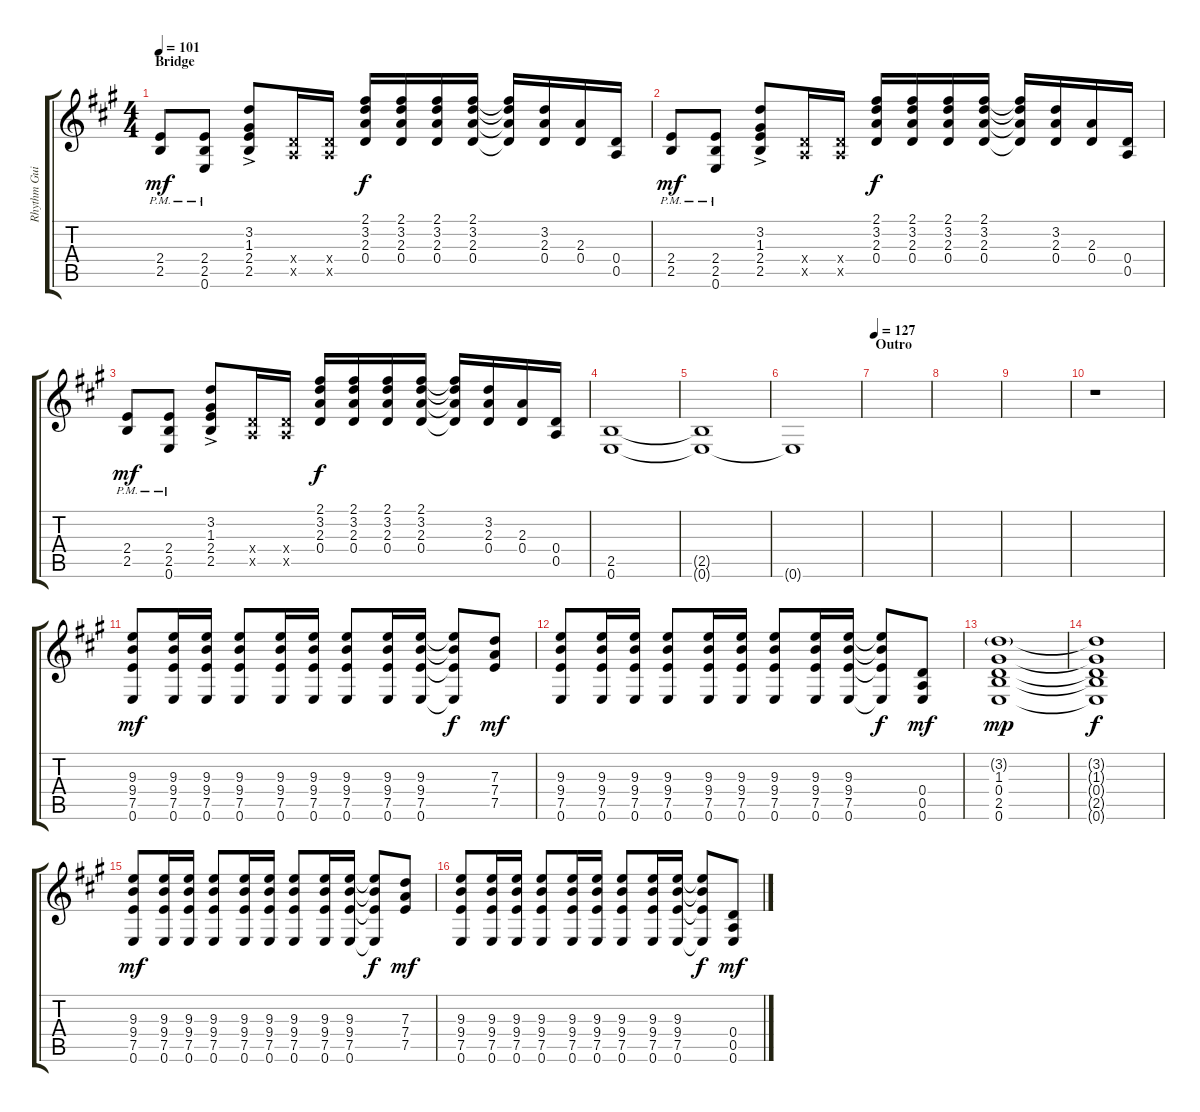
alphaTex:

\track ("Rhythm Guitar" "Rhythm Gui") {instrument overdrivenguitar}
\staff {score tabs}
\tuning (E4 B3 G3 D3 A2 E2) {hide}
\ts (4 4)
\section ("" "Bridge")
\tempo 101
\clef g2
\ks a
(2.4{pm} 2.5{pm}).8{dy mf} (2.4{pm} 2.5{pm} 0.6{pm}).8 (3.2{ac} 1.3{ac} 2.4{ac} 2.5{ac}).8 (0.4{x} 0.5{x}).16 (0.4{x} 0.5{x}).16 (2.1 3.2 2.3 0.4).16{dy f} (2.1 3.2 2.3 0.4).16 (2.1 3.2 2.3 0.4).16 (2.1 3.2 2.3 0.4).16 (2.1{t} 3.2{t} 2.3{t} 0.4{t}).16 (3.2 2.3 0.4).16 (2.3 0.4).16 (0.4 0.5).16 |
(2.4{pm} 2.5{pm}).8{dy mf} (2.4{pm} 2.5{pm} 0.6{pm}).8 (3.2{ac} 1.3{ac} 2.4{ac} 2.5{ac}).8 (0.4{x} 0.5{x}).16 (0.4{x} 0.5{x}).16 (2.1 3.2 2.3 0.4).16{dy f} (2.1 3.2 2.3 0.4).16 (2.1 3.2 2.3 0.4).16 (2.1 3.2 2.3 0.4).16 (2.1{t} 3.2{t} 2.3{t} 0.4{t}).16 (3.2 2.3 0.4).16 (2.3 0.4).16 (0.4 0.5).16 |
(2.4{pm} 2.5{pm}).8{dy mf} (2.4{pm} 2.5{pm} 0.6{pm}).8 (3.2{ac} 1.3{ac} 2.4{ac} 2.5{ac}).8 (0.4{x} 0.5{x}).16 (0.4{x} 0.5{x}).16 (2.1 3.2 2.3 0.4).16{dy f} (2.1 3.2 2.3 0.4).16 (2.1 3.2 2.3 0.4).16 (2.1 3.2 2.3 0.4).16 (2.1{t} 3.2{t} 2.3{t} 0.4{t}).16 (3.2 2.3 0.4).16 (2.3 0.4).16 (0.4 0.5).16 |
(2.5 0.6).1 |
(2.5{t} 0.6{t}).1 |
0.6{t}.1 |
\section ("" "Outro")
\tempo 127
|
|
|
r.1 |
(9.3 9.4 7.5 0.6).8{dy mf} (9.3 9.4 7.5 0.6).16 (9.3 9.4 7.5 0.6).16 (9.3 9.4 7.5 0.6).8 (9.3 9.4 7.5 0.6).16 (9.3 9.4 7.5 0.6).16 (9.3 9.4 7.5 0.6).8 (9.3 9.4 7.5 0.6).16 (9.3 9.4 7.5 0.6).16 (9.3{t} 9.4{t} 7.5{t} 0.6{t}).8{dy f} (7.3 7.4 7.5).8{dy mf} |
(9.3 9.4 7.5 0.6).8 (9.3 9.4 7.5 0.6).16 (9.3 9.4 7.5 0.6).16 (9.3 9.4 7.5 0.6).8 (9.3 9.4 7.5 0.6).16 (9.3 9.4 7.5 0.6).16 (9.3 9.4 7.5 0.6).8 (9.3 9.4 7.5 0.6).16 (9.3 9.4 7.5 0.6).16 (9.3{t} 9.4{t} 7.5{t} 0.6{t}).8{dy f} (0.4 0.5 0.6).8{dy mf} |
(3.2{g} 1.3 0.4 2.5 0.6).1{dy mp} |
(3.2{t} 1.3{t} 0.4{t} 2.5{t} 0.6{t}).1{dy f} |
(9.3 9.4 7.5 0.6).8{dy mf} (9.3 9.4 7.5 0.6).16 (9.3 9.4 7.5 0.6).16 (9.3 9.4 7.5 0.6).8 (9.3 9.4 7.5 0.6).16 (9.3 9.4 7.5 0.6).16 (9.3 9.4 7.5 0.6).8 (9.3 9.4 7.5 0.6).16 (9.3 9.4 7.5 0.6).16 (9.3{t} 9.4{t} 7.5{t} 0.6{t}).8{dy f} (7.3 7.4 7.5).8{dy mf} |
(9.3 9.4 7.5 0.6).8 (9.3 9.4 7.5 0.6).16 (9.3 9.4 7.5 0.6).16 (9.3 9.4 7.5 0.6).8 (9.3 9.4 7.5 0.6).16 (9.3 9.4 7.5 0.6).16 (9.3 9.4 7.5 0.6).8 (9.3 9.4 7.5 0.6).16 (9.3 9.4 7.5 0.6).16 (9.3{t} 9.4{t} 7.5{t} 0.6{t}).8{dy f} (0.4 0.5 0.6).8{dy mf}
